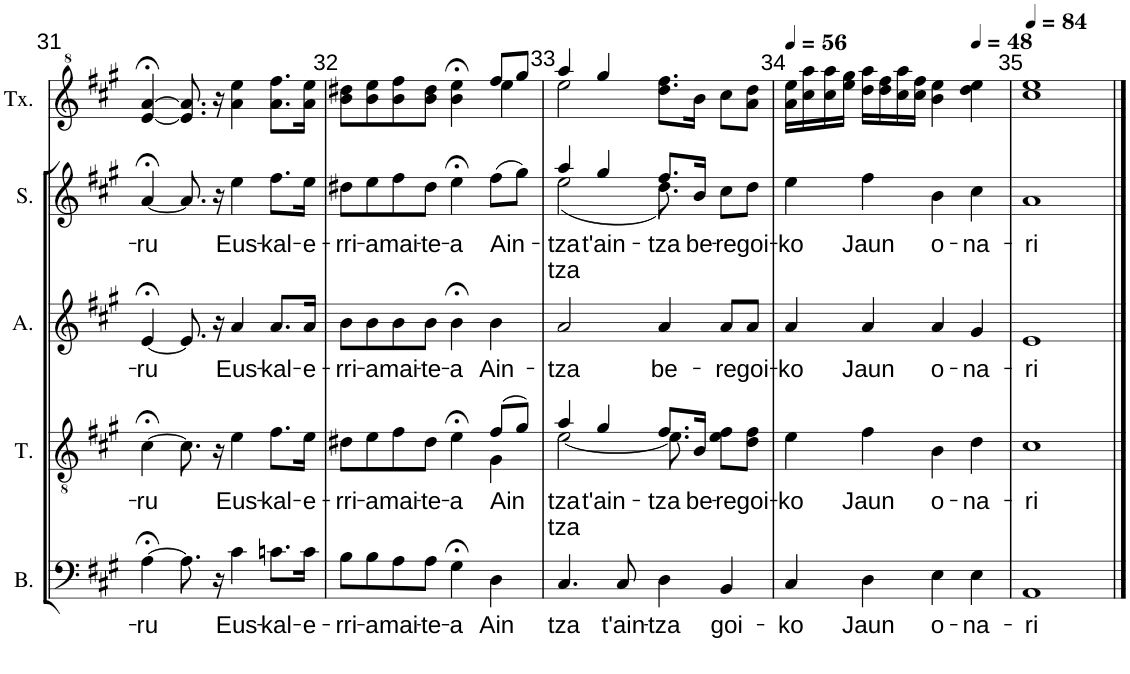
**kern	**text	**kern	**text	**text	**kern	**text	**kern	**text	**text	**kern
*part5	*part5	*part4	*part4	*part4	*part3	*part3	*part2	*part2	*part2	*part1
*staff5	*staff5	*staff4	*staff4	*staff4	*staff3	*staff3	*staff2	*staff2	*staff2	*staff1
*I"Basse	*	*I"Ténor	*	*	*I"Alto	*	*I"Soprano	*	*	*I"Txistu
*I'B.	*	*I'T.	*	*	*I'A.	*	*I'S.	*	*	*I'Tx.
!!LO:PB:g=z
*clefF4	*	*clefGv2	*	*	*clefG2	*	*clefG2	*	*	*clefG^2
*	*	*	*	*	*	*	*	*	*	*Trd-7c-12
*k[f#c#g#]	*	*k[f#c#g#]	*	*	*k[f#c#g#]	*	*k[f#c#g#]	*	*	*k[f#c#g#]
*M4/4	*	*M4/4	*	*	*M4/4	*	*M4/4	*	*	*M4/4
=31	=31	=31	=31	=31	=31	=31	=31	=31	=31	=31
!	!LO:LY:b	!	!LO:LY:b	!	!	!LO:LY:b	!	!LO:LY:b	!	!
[4A;<\	-ru	[4c#;<\	-ru	.	[4e;</	-ru	[4a;</	-ru	.	[4ee/;< [4aa/;<
8.A\]	.	8.c#\]	.	.	8.e/]	.	8.a/]	.	.	8.ee/] 8.aa/]
16r	.	16r	.	.	16r	.	16r	.	.	16r
!	!LO:LY:b	!	!LO:LY:b	!	!	!LO:LY:b	!	!LO:LY:b	!	!
4c#\	Eus-	4e\	Eus-	.	4a/	Eus-	4ee\	Eus-	.	4aa\ 4eee\
!	!LO:LY:b	!	!LO:LY:b	!	!	!LO:LY:b	!	!LO:LY:b	!	!
8.cn\L	-kal-	8.f#\L	-kal-	.	8.a/L	-kal-	8.ff#\L	-kal-	.	8.aa\ 8.fff#\L
!	!LO:LY:b	!	!LO:LY:b	!	!	!LO:LY:b	!	!LO:LY:b	!	!
16c\Jk	-e-	16e\Jk	-e-	.	16a/Jk	-e-	16ee\Jk	-e-	.	16aa\ 16eee\Jk
=32	=32	=32	=32	=32	=32	=32	=32	=32	=32	=32
!	!LO:LY:b	!	!LO:LY:b	!	!	!LO:LY:b	!	!LO:LY:b	!	!
*	*	*^	*	*	*	*	*	*	*	*^
8B\L	-rri-	8d#X\L	2.ryy	-rri-	.	8b\L	-rri-	8dd#X\L	-rri-	.	8bb\ 8ddd#X\L	2.ryy
!	!LO:LY:b	!	!	!LO:LY:b	!	!	!LO:LY:b	!	!LO:LY:b	!	!	!
8B\	-a	8e\	.	-a	.	8b\	-a	8ee\	-a	.	8bb\ 8eee\	.
!	!LO:LY:b	!	!	!LO:LY:b	!	!	!LO:LY:b	!	!LO:LY:b	!	!	!
8A\	mai-	8f#\	.	mai-	.	8b\	mai-	8ff#\	mai-	.	8bb\ 8fff#\	.
!	!LO:LY:b	!	!	!LO:LY:b	!	!	!LO:LY:b	!	!LO:LY:b	!	!	!
8A\J	-te-	8d#\J	.	-te-	.	8b\J	-te-	8dd#\J	-te-	.	8bb\ 8ddd#\J	.
!	!LO:LY:b	!	!	!LO:LY:b	!	!	!LO:LY:b	!	!LO:LY:b	!	!	!
4G#;<\	-a	4e;<\	.	-a	.	4b;<\	-a	4ee;<\	-a	.	4bb\;< 4eee\;<	.
!	!LO:LY:b	!	!	!LO:LY:b	!	!	!LO:LY:b	!	!LO:LY:b	!	!	!
4D\	Ain	(8f#/L	4G#\	Ain-	.	4b\	Ain-	(8ff#\L	Ain-	.	8fff#/L	4eee\
.	.	8g#/J)	.	.	.	.	.	8gg#\J)	.	.	8ggg#/J	.
=33	=33	=33	=33	=33	=33	=33	=33	=33	=33	=33	=33	=33
!	!LO:LY:b	!	!	!LO:LY:b	!LO:LY:b	!	!LO:LY:b	!	!LO:LY:b	!LO:LY:b	!	!
*	*	*	*	*	*	*	*	*^	*	*	*	*
4.C#/	-tza	4a/	[2e\	-tza	tza	2a/	-tza	4aa/	(2ee\	-tza	tza	4aaa/	2eee\
!	!	!	!	!LO:LY:b	!	!	!	!	!	!LO:LY:b	!	!	!
.	.	4g#/	.	t'ain-	.	.	.	4gg#/	.	t'ain-	.	4ggg#/	.
!	!LO:LY:b	!	!	!	!	!	!	!	!	!	!	!	!
8C#/	t'ain-	.	.	.	.	.	.	.	.	.	.	.	.
!	!LO:LY:b	!	!	!LO:LY:b	!	!	!LO:LY:b	!	!	!LO:LY:b	!	!	!
4D\	tza	8.f#/L	8.e\]	-tza	.	4a/	be-	8.ff#/L	8.dd\)	-tza	.	8.ddd\ 8.fff#\L	2ryy
!	!	!	!	!LO:LY:b	!	!	!	!	!	!LO:LY:b	!	!	!
.	.	16B/Jk	4ryy	be-	.	.	.	16b/Jk	4ryy	be-	.	16bb\Jk	.
!	!LO:LY:b	!	!	!LO:LY:b	!	!	!LO:LY:b	!	!	!LO:LY:b	!	!	!
4BB/	goi-	8e\ 8f#\L	.	-re	.	8a/L	-re	8cc#\L	.	-re	.	8ccc#\L	.
!	!	!	!	!LO:LY:b	!	!	!LO:LY:b	!	!	!LO:LY:b	!	!	!
.	.	8d\ 8f#\J	.	goi-	.	8a/J	goi-	8dd\J	.	goi-	.	8aa\ 8ddd\J	.
.	.	.	16ryy	.	.	.	.	.	16ryy	.	.	.	.
*	*	*	*	*	*	*	*	*v	*v	*	*	*	*
*	*	*v	*v	*	*	*	*	*	*	*	*v	*v
=34	=34	=34	=34	=34	=34	=34	=34	=34	=34	=34
*	*	*	*	*	*	*	*	*	*	*MM56
*	*	*^	*	*	*	*	*^	*	*	*
!	!LO:LY:b	!	!	!LO:LY:b	!	!	!LO:LY:b	!	!	!LO:LY:b	!	!
*	*	*v	*v	*	*	*	*	*v	*v	*	*	*
4C#/	-ko	4e\	-ko	.	4a/	-ko	4ee\	-ko	.	16aa\ 16eee\LL
.	.	.	.	.	.	.	.	.	.	16ccc#\ 16aaa\
.	.	.	.	.	.	.	.	.	.	16ccc#\ 16aaa\
.	.	.	.	.	.	.	.	.	.	16eee\ 16ggg#\JJ
!	!LO:LY:b	!	!LO:LY:b	!	!	!LO:LY:b	!	!LO:LY:b	!	!
4D\	Jaun	4f#\	Jaun	.	4a/	Jaun	4ff#\	Jaun	.	16ddd\ 16aaa\LL
.	.	.	.	.	.	.	.	.	.	16ddd\ 16fff#\
.	.	.	.	.	.	.	.	.	.	16ccc#\ 16aaa\
.	.	.	.	.	.	.	.	.	.	16ccc#\ 16fff#\JJ
!	!LO:LY:b	!	!LO:LY:b	!	!	!LO:LY:b	!	!LO:LY:b	!	!
4E\	o-	4B\	o-	.	4a/	o-	4b\	o-	.	4bb\ 4eee\
*	*	*	*	*	*	*	*	*	*	*MM48
!	!LO:LY:b	!	!LO:LY:b	!	!	!LO:LY:b	!	!LO:LY:b	!	!
4E\	-na-	4d\	-na-	.	4g#/	-na-	4cc#\	-na-	.	4ddd\ 4eee\
=35	=35	=35	=35	=35	=35	=35	=35	=35	=35	=35
*	*	*	*	*	*	*	*	*	*	*MM84
!	!LO:LY:b	!	!LO:LY:b	!	!	!LO:LY:b	!	!LO:LY:b	!	!
1AA	-ri	1c#	-ri	.	1e	-ri	1a	-ri	.	1ccc# 1eee
==	==	==	==	==	==	==	==	==	==	==
*-	*-	*-	*-	*-	*-	*-	*-	*-	*-	*-
